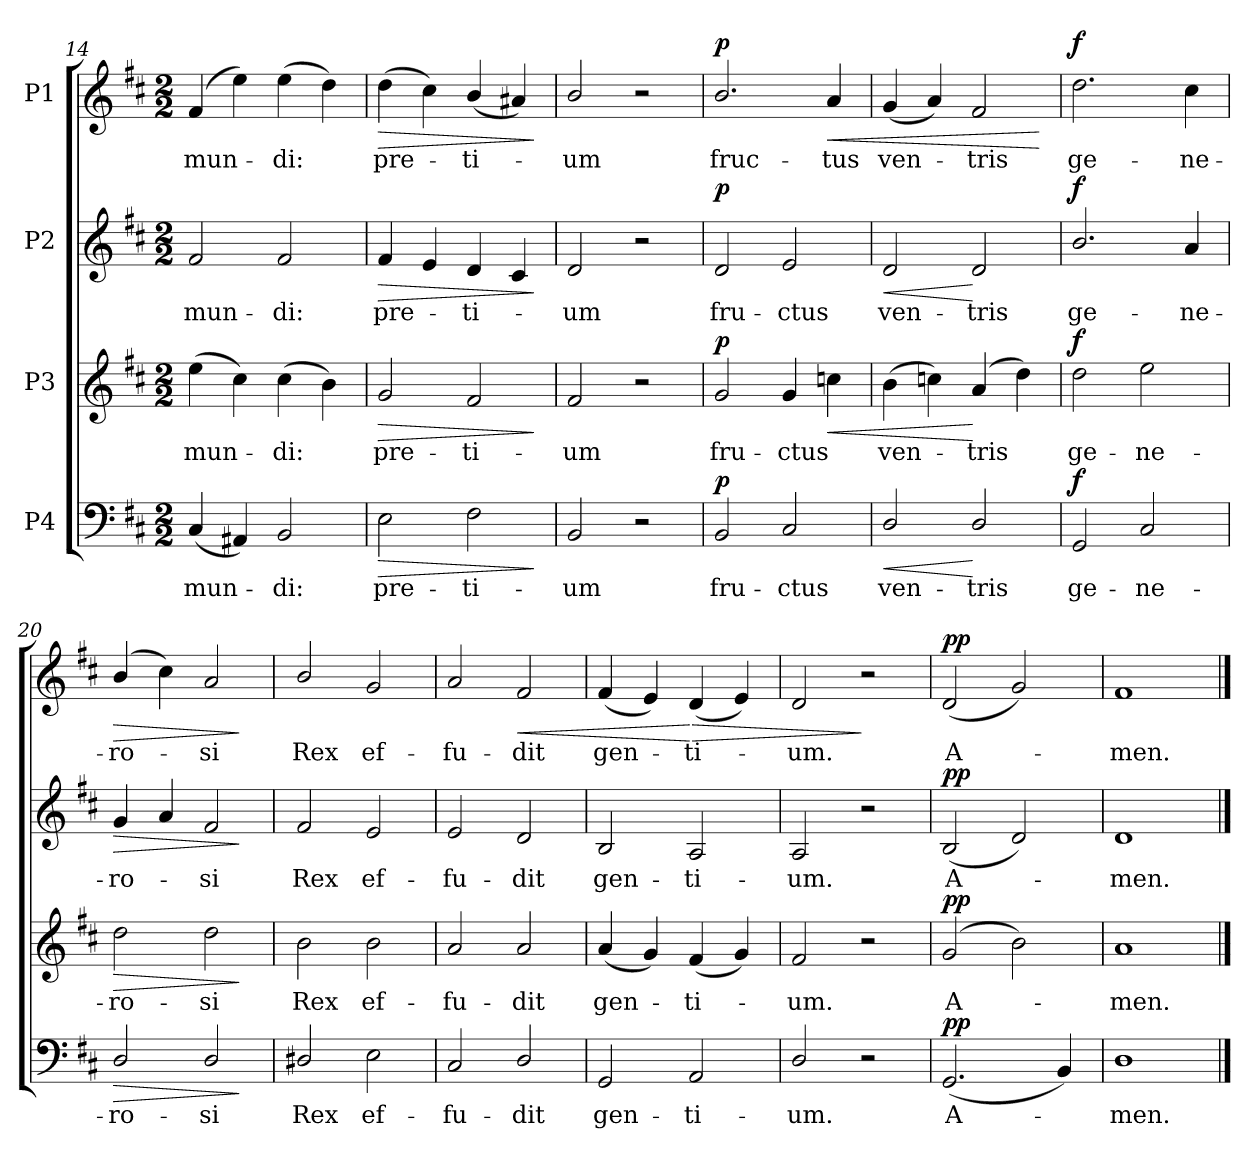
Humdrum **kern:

**kern	**text	**dynam	**kern	**text	**dynam	**kern	**text	**dynam	**kern	**text	**dynam
*part4	*part4	*part4	*part3	*part3	*part3	*part2	*part2	*part2	*part1	*part1	*part1
*staff4	*staff4	*staff4	*staff3	*staff3	*staff3	*staff2	*staff2	*staff2	*staff1	*staff1	*staff1
*I"P4	*	*	*I"P3	*	*	*I"P2	*	*	*I"P1	*	*
*clefF4	*	*	*clefG2	*	*	*clefG2	*	*	*clefG2	*	*
*k[f#c#]	*	*	*k[f#c#]	*	*	*k[f#c#]	*	*	*k[f#c#]	*	*
*D:	*	*	*D:	*	*	*D:	*	*	*D:	*	*
*M2/2	*	*	*M2/2	*	*	*M2/2	*	*	*M2/2	*	*
=14	=14	=14	=14	=14	=14	=14	=14	=14	=14	=14	=14
!	!LO:LY:b	!	!	!LO:LY:b	!	!	!LO:LY:b	!	!	!LO:LY:b	!
(<4C#/	mun-	.	(>4ee\	mun-	.	2f#/	mun-	.	(<4f#/	mun-	.
4AA#X/)	.	.	4cc#\)	.	.	.	.	.	4ee\)	.	.
!	!LO:LY:b	!	!	!LO:LY:b	!	!	!LO:LY:b	!	!	!LO:LY:b	!
2BB/	-di:	.	(>4cc#\	-di:	.	2f#/	-di:	.	(>4ee\	-di:	.
.	.	.	4b\)	.	.	.	.	.	4dd\)	.	.
=15	=15	=15	=15	=15	=15	=15	=15	=15	=15	=15	=15
!	!LO:LY:b	!LO:HP:b	!	!LO:LY:b	!LO:HP:b	!	!LO:LY:b	!LO:HP:b	!	!LO:LY:b	!LO:HP:b
2E\	pre-	>	2g/	pre-	>	4f#/	pre-	>	(>4dd\	pre-	>
.	.	.	.	.	.	4e/	.	.	4cc#\)	.	.
!	!LO:LY:b	!	!	!LO:LY:b	!	!	!LO:LY:b	!	!	!LO:LY:b	!
2F#\	-ti-	.	2f#/	-ti-	.	4d/	-ti-	.	(<4b/	-ti-	.
.	.	.	.	.	.	4c#/	.	.	4a#X/)	.	.
.	.	]	.	.	]	.	.	]	.	.	]
=16	=16	=16	=16	=16	=16	=16	=16	=16	=16	=16	=16
!	!LO:LY:b	!	!	!LO:LY:b	!	!	!LO:LY:b	!	!	!LO:LY:b	!
2BB/	-um	.	2f#/	-um	.	2d/	-um	.	2b/	-um	.
2r	.	.	2r	.	.	2r	.	.	2r	.	.
!!LO:LB:g=z
=17	=17	=17	=17	=17	=17	=17	=17	=17	=17	=17	=17
!	!LO:LY:b	!LO:DY:b	!	!LO:LY:b	!LO:DY:b	!	!LO:LY:b	!LO:DY:b	!	!LO:LY:b	!LO:DY:b
2BB/	fru-	p	2g/	fru-	p	2d/	fru-	p	2.b/	fruc-	p
!	!LO:LY:b	!	!	!LO:LY:b	!	!	!LO:LY:b	!	!	!	!
2C#/	-ctus	.	4g/	-ctus	.	2e/	-ctus	.	.	.	.
!	!	!	!	!	!LO:HP:b	!	!	!	!	!LO:LY:b	!LO:HP:b
.	.	.	4ccn\	.	<	.	.	.	4a/	-tus	<
=18	=18	=18	=18	=18	=18	=18	=18	=18	=18	=18	=18
!	!LO:LY:b	!LO:HP:b	!	!LO:LY:b	!	!	!LO:LY:b	!LO:HP:b	!	!LO:LY:b	!
2D/	ven-	<	(>4b\	ven-	.	2d/	ven-	<	(<4g/	ven-	.
.	.	.	4ccn\)	.	.	.	.	.	4a/)	.	.
!	!LO:LY:b	!	!	!LO:LY:b	!	!	!LO:LY:b	!	!	!LO:LY:b	!
2D/	-tris	[	(<4a/	-tris	[	2d/	-tris	[	2f#/	-tris	.
.	.	.	4dd\)	.	.	.	.	.	.	.	.
.	.	.	.	.	.	.	.	.	.	.	[
=19	=19	=19	=19	=19	=19	=19	=19	=19	=19	=19	=19
!	!LO:LY:b	!LO:DY:b	!	!LO:LY:b	!LO:DY:b	!	!LO:LY:b	!LO:DY:b	!	!LO:LY:b	!LO:DY:b
2GG/	ge-	f	2dd\	ge-	f	2.b/	ge-	f	2.dd\	ge-	f
!	!LO:LY:b	!	!	!LO:LY:b	!	!	!	!	!	!	!
2C#/	-ne-	.	2ee\	-ne-	.	.	.	.	.	.	.
!	!	!	!	!	!	!	!LO:LY:b	!	!	!LO:LY:b	!
.	.	.	.	.	.	4a/	-ne-	.	4cc#\	-ne-	.
=20	=20	=20	=20	=20	=20	=20	=20	=20	=20	=20	=20
!	!LO:LY:b	!LO:HP:b	!	!LO:LY:b	!LO:HP:b	!	!LO:LY:b	!LO:HP:b	!	!LO:LY:b	!LO:HP:b
2D/	-ro-	>	2dd\	-ro-	>	4g/	-ro-	>	(<4b/	-ro-	>
.	.	.	.	.	.	4a/	.	.	4cc#\)	.	.
!	!LO:LY:b	!	!	!LO:LY:b	!	!	!LO:LY:b	!	!	!LO:LY:b	!
2D/	-si	.	2dd\	-si	.	2f#/	-si	.	2a/	-si	.
.	.	]	.	.	]	.	.	]	.	.	]
=21	=21	=21	=21	=21	=21	=21	=21	=21	=21	=21	=21
!	!LO:LY:b	!	!	!LO:LY:b	!	!	!LO:LY:b	!	!	!LO:LY:b	!
2D#X/	Rex	.	2b\	Rex	.	2f#/	Rex	.	2b/	Rex	.
!	!LO:LY:b	!	!	!LO:LY:b	!	!	!LO:LY:b	!	!	!LO:LY:b	!
2E\	ef-	.	2b\	ef-	.	2e/	ef-	.	2g/	ef-	.
=22	=22	=22	=22	=22	=22	=22	=22	=22	=22	=22	=22
!	!LO:LY:b	!	!	!LO:LY:b	!	!	!LO:LY:b	!	!	!LO:LY:b	!
2C#/	-fu-	.	2a/	-fu-	.	2e/	-fu-	.	2a/	-fu-	.
!	!LO:LY:b	!	!	!LO:LY:b	!	!	!LO:LY:b	!	!	!LO:LY:b	!LO:HP:b
2D/	-dit	.	2a/	-dit	.	2d/	-dit	.	2f#/	-dit	<
=23	=23	=23	=23	=23	=23	=23	=23	=23	=23	=23	=23
!	!LO:LY:b	!	!	!LO:LY:b	!	!	!LO:LY:b	!	!	!LO:LY:b	!
2GG/	gen-	.	(<4a/	gen-	.	2B/	gen-	.	(<4f#/	gen-	.
.	.	.	4g/)	.	.	.	.	.	4e/)	.	.
!	!LO:LY:b	!	!	!LO:LY:b	!	!	!LO:LY:b	!	!	!LO:LY:b	!LO:HP:n=1:b
2AA/	-ti-	.	(<4f#/	-ti-	.	2A/	-ti-	.	(<4d/	-ti-	[ >
.	.	.	4g/)	.	.	.	.	.	4e/)	.	.
=24	=24	=24	=24	=24	=24	=24	=24	=24	=24	=24	=24
!	!LO:LY:b	!	!	!LO:LY:b	!	!	!LO:LY:b	!	!	!LO:LY:b	!
2D/	-um.	.	2f#/	-um.	.	2A/	-um.	.	2d/	-um.	.
2r	.	.	2r	.	.	2r	.	.	2r	.	]
=25	=25	=25	=25	=25	=25	=25	=25	=25	=25	=25	=25
!	!LO:LY:b	!LO:DY:b	!	!LO:LY:b	!LO:DY:b	!	!LO:LY:b	!LO:DY:b	!	!LO:LY:b	!LO:DY:b
(<2.GG/	A-	pp	(<2g/	A-	pp	(<2B/	A-	pp	(<2d/	A-	pp
.	.	.	2b\)	.	.	2d/)	.	.	2g/)	.	.
4BB/)	.	.	.	.	.	.	.	.	.	.	.
=26	=26	=26	=26	=26	=26	=26	=26	=26	=26	=26	=26
!	!LO:LY:b	!	!	!LO:LY:b	!	!	!LO:LY:b	!	!	!LO:LY:b	!
1D	-men.	.	1a	-men.	.	1d	-men.	.	1f#	-men.	.
==	==	==	==	==	==	==	==	==	==	==	==
*-	*-	*-	*-	*-	*-	*-	*-	*-	*-	*-	*-
